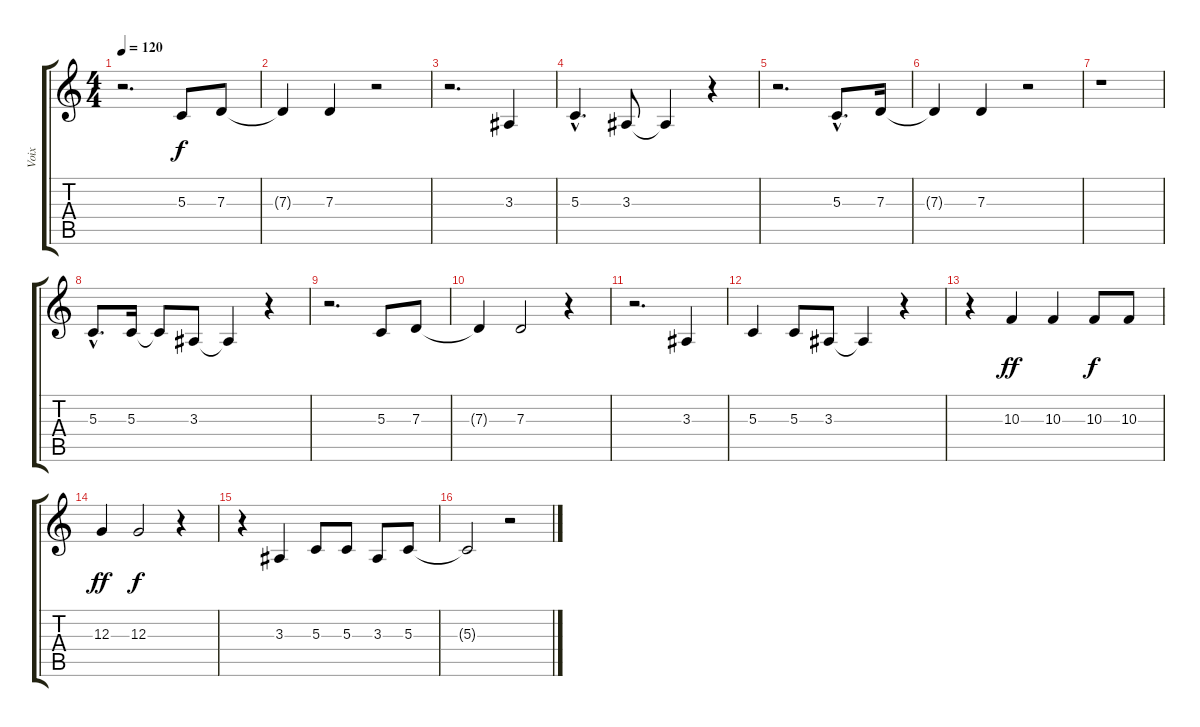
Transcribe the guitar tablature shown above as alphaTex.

\track ("Voix" "Voix") {instrument harmonica}
\staff {score tabs}
\tuning (E4 B3 G3 D3 A2 E2) {hide}
\ts (4 4)
\tempo 120
\clef g2
\ks c
r.2{d dy f} 5.3.8 7.3.8 |
7.3{t}.4 7.3.4 r.2 |
r.2{d} 3.3.4 |
5.3{hac}.4{d} 3.3.8 3.3{t}.4 r.4 |
r.2{d} 5.3{hac}.8{d} 7.3.16 |
7.3{t}.4 7.3.4 r.2 |
r.1 |
5.3{hac}.8{d} 5.3.16 5.3{t}.8 3.3.8 3.3{t}.4 r.4 |
r.2{d} 5.3.8 7.3.8 |
7.3{t}.4 7.3.2 r.4 |
r.2{d} 3.3.4 |
5.3.4 5.3.8 3.3.8 3.3{t}.4 r.4 |
r.4 10.3.4{dy ff} 10.3.4 10.3.8{dy f} 10.3.8 |
12.3.4{dy ff} 12.3.2{dy f} r.4 |
r.4 3.3.4 5.3.8 5.3.8 3.3.8 5.3.8 |
5.3{t}.2 r.2
